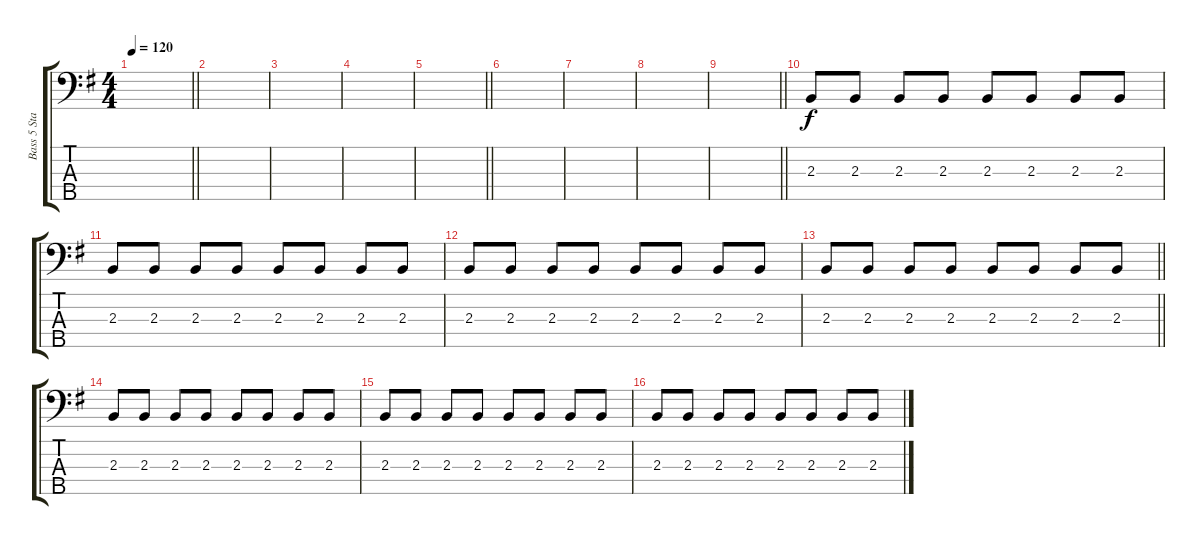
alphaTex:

\track ("Bass 5 Standard" "Bass 5 Sta") {instrument electricbassfinger}
\staff {score tabs}
\tuning (G2 D2 A1 E1 B0) {hide}
\ts (4 4)
\tempo 120
\clef f4
\barLineRight lightlight
\ks eminor
|
|
|
|
\barLineRight lightlight
|
|
|
|
\barLineRight lightlight
|
\section ("" "")
2.3.8 2.3.8 2.3.8 2.3.8 2.3.8 2.3.8 2.3.8 2.3.8 |
2.3.8 2.3.8 2.3.8 2.3.8 2.3.8 2.3.8 2.3.8 2.3.8 |
2.3.8 2.3.8 2.3.8 2.3.8 2.3.8 2.3.8 2.3.8 2.3.8 |
\barLineRight lightlight
2.3.8 2.3.8 2.3.8 2.3.8 2.3.8 2.3.8 2.3.8 2.3.8 |
2.3.8 2.3.8 2.3.8 2.3.8 2.3.8 2.3.8 2.3.8 2.3.8 |
2.3.8 2.3.8 2.3.8 2.3.8 2.3.8 2.3.8 2.3.8 2.3.8 |
2.3.8 2.3.8 2.3.8 2.3.8 2.3.8 2.3.8 2.3.8 2.3.8
